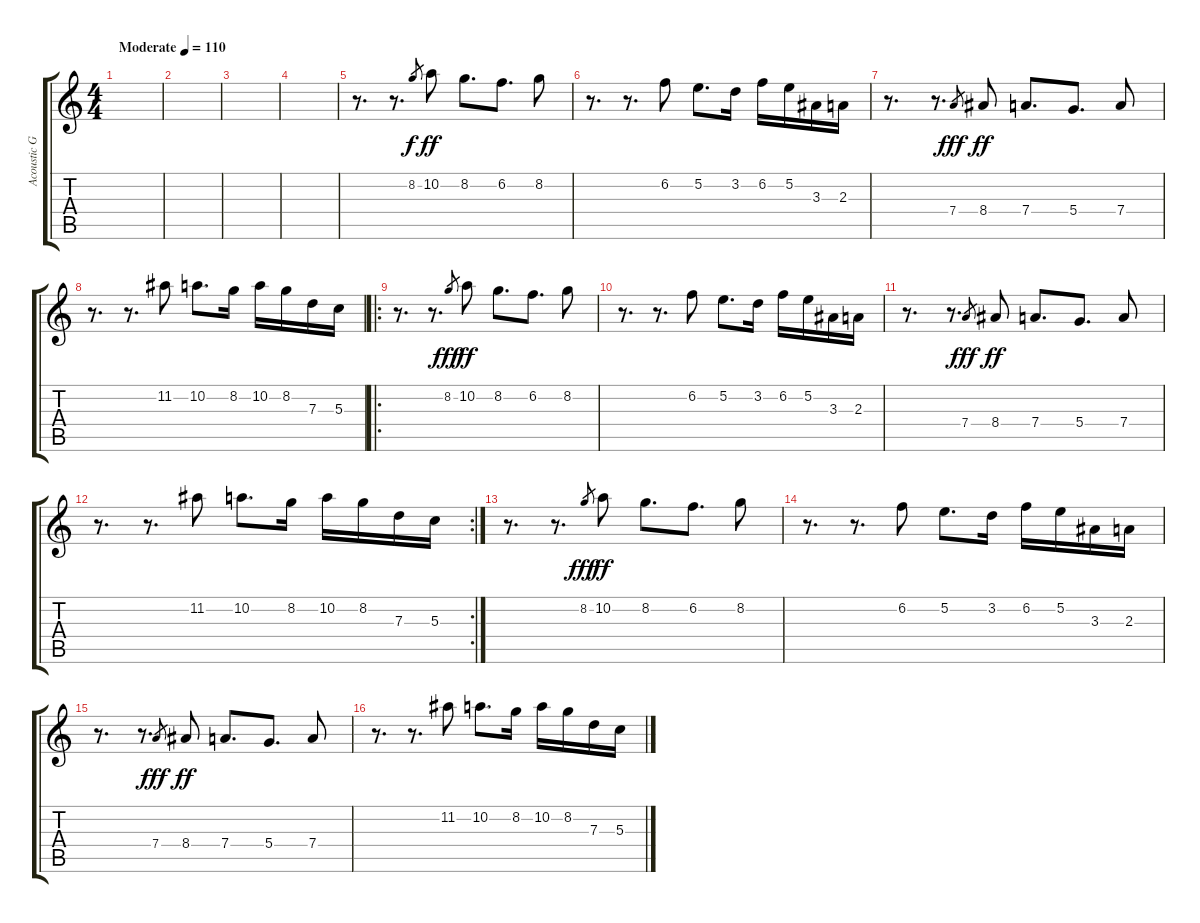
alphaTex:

\track ("Acoustic Guitar Harmony" "Acoustic G") {instrument acousticguitarsteel}
\staff {score tabs}
\tuning (E4 B3 G3 D3 A2 D2) {hide}
\ts (4 4)
\tempo (110 "Moderate")
\clef g2
\ks c
|
|
|
|
r.8{d} r.8{d} 8.2.8{gr} 10.2.8{dy ff} 8.2.8{d} 6.2.8{d} 8.2.8 |
r.8{d} r.8{d} 6.2.8 5.2.8{d} 3.2.16 6.2.16 5.2.16 3.3.16 2.3.16 |
r.8{d} r.8{d} 7.4.8{gr dy fff} 8.4.8{dy ff} 7.4.8{d} 5.4.8{d} 7.4.8 |
r.8{d} r.8{d} 11.2.8 10.2.8{d} 8.2.16 10.2.16 8.2.16 7.3.16 5.3.16 |
\ro
r.8{d} r.8{d} 8.2.8{gr dy fff} 10.2.8{dy ff} 8.2.8{d} 6.2.8{d} 8.2.8 |
r.8{d} r.8{d} 6.2.8 5.2.8{d} 3.2.16 6.2.16 5.2.16 3.3.16 2.3.16 |
r.8{d} r.8{d} 7.4.8{gr dy fff} 8.4.8{dy ff} 7.4.8{d} 5.4.8{d} 7.4.8 |
\rc 2
r.8{d} r.8{d} 11.2.8 10.2.8{d} 8.2.16 10.2.16 8.2.16 7.3.16 5.3.16 |
r.8{d} r.8{d} 8.2.8{gr dy fff} 10.2.8{dy ff} 8.2.8{d} 6.2.8{d} 8.2.8 |
r.8{d} r.8{d} 6.2.8 5.2.8{d} 3.2.16 6.2.16 5.2.16 3.3.16 2.3.16 |
r.8{d} r.8{d} 7.4.8{gr dy fff} 8.4.8{dy ff} 7.4.8{d} 5.4.8{d} 7.4.8 |
r.8{d} r.8{d} 11.2.8 10.2.8{d} 8.2.16 10.2.16 8.2.16 7.3.16 5.3.16
